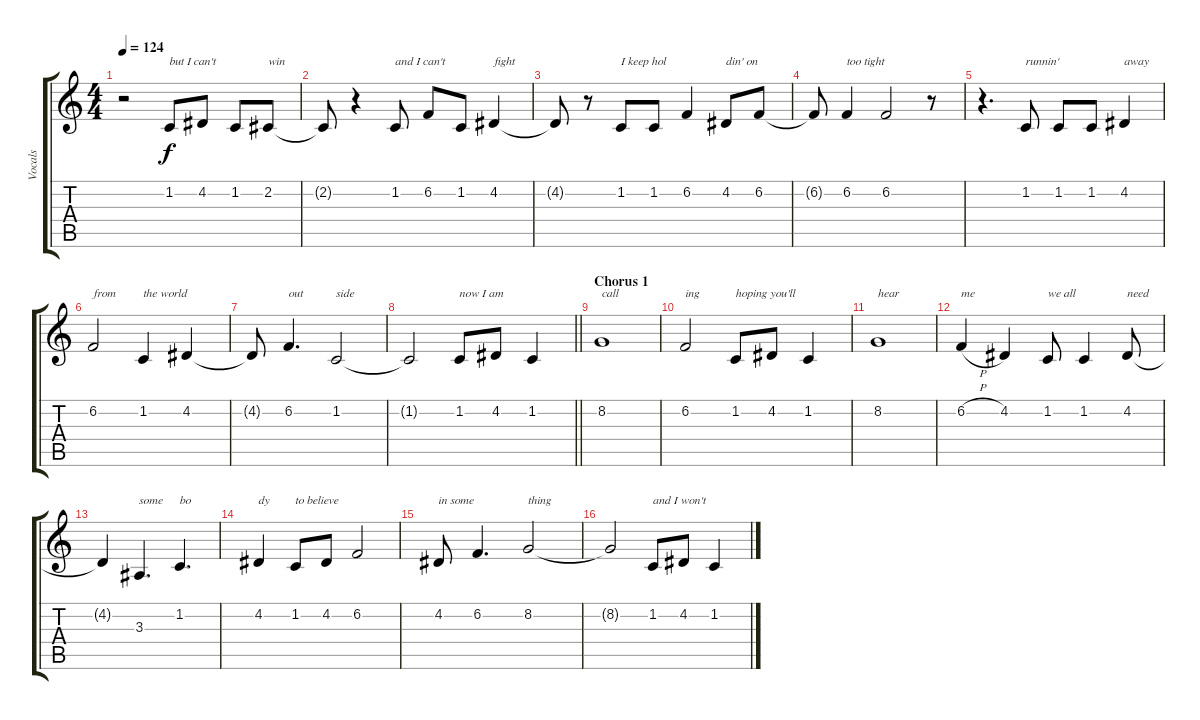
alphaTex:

\track ("Vocals" "Vocals") {instrument synthvoice}
\staff {score tabs}
\tuning (E4 B3 G3 D3 A2 E2) {hide}
\ts (4 4)
\tempo 124
\clef g2
\ks c
r.2{dy f} 1.2.8{txt "but I can't"} 4.2.8 1.2.8 2.2.8{txt "win"} |
2.2{t}.8 r.4 1.2.8{txt "and I can't"} 6.2.8 1.2.8 4.2.4{txt "fight"} |
4.2{t}.8 r.8 1.2.8{txt "I keep hol"} 1.2.8 6.2.4 4.2.8{txt "din' on"} 6.2.8 |
6.2{t}.8 6.2.4{txt "too tight"} 6.2.2 r.8 |
r.4{d} 1.2.8{txt "runnin'"} 1.2.8 1.2.8 4.2.4{txt "away"} |
6.2.2{txt "from"} 1.2.4{txt "the world"} 4.2.4 |
4.2{t}.8 6.2.4{d txt "out"} 1.2.2{txt "side"} |
\barLineRight lightlight
1.2{t}.2 1.2.8{txt "now I am"} 4.2.8 1.2.4 |
\section ("" "Chorus 1")
8.2.1{txt "call"} |
6.2.2{txt "ing"} 1.2.8{txt "hoping you'll"} 4.2.8 1.2.4 |
8.2.1{txt "hear"} |
6.2{h}.4{txt "me"} 4.2.4 1.2.8{txt "we all"} 1.2.4 4.2.8{txt "need"} |
4.2{t}.4 3.3.4{d txt "some"} 1.2.4{d txt "bo"} |
4.2.4{txt "dy"} 1.2.8{txt "to believe"} 4.2.8 6.2.2 |
4.2.8{txt "in some"} 6.2.4{d} 8.2.2{txt "thing"} |
8.2{t}.2 1.2.8{txt "and I won't"} 4.2.8 1.2.4
